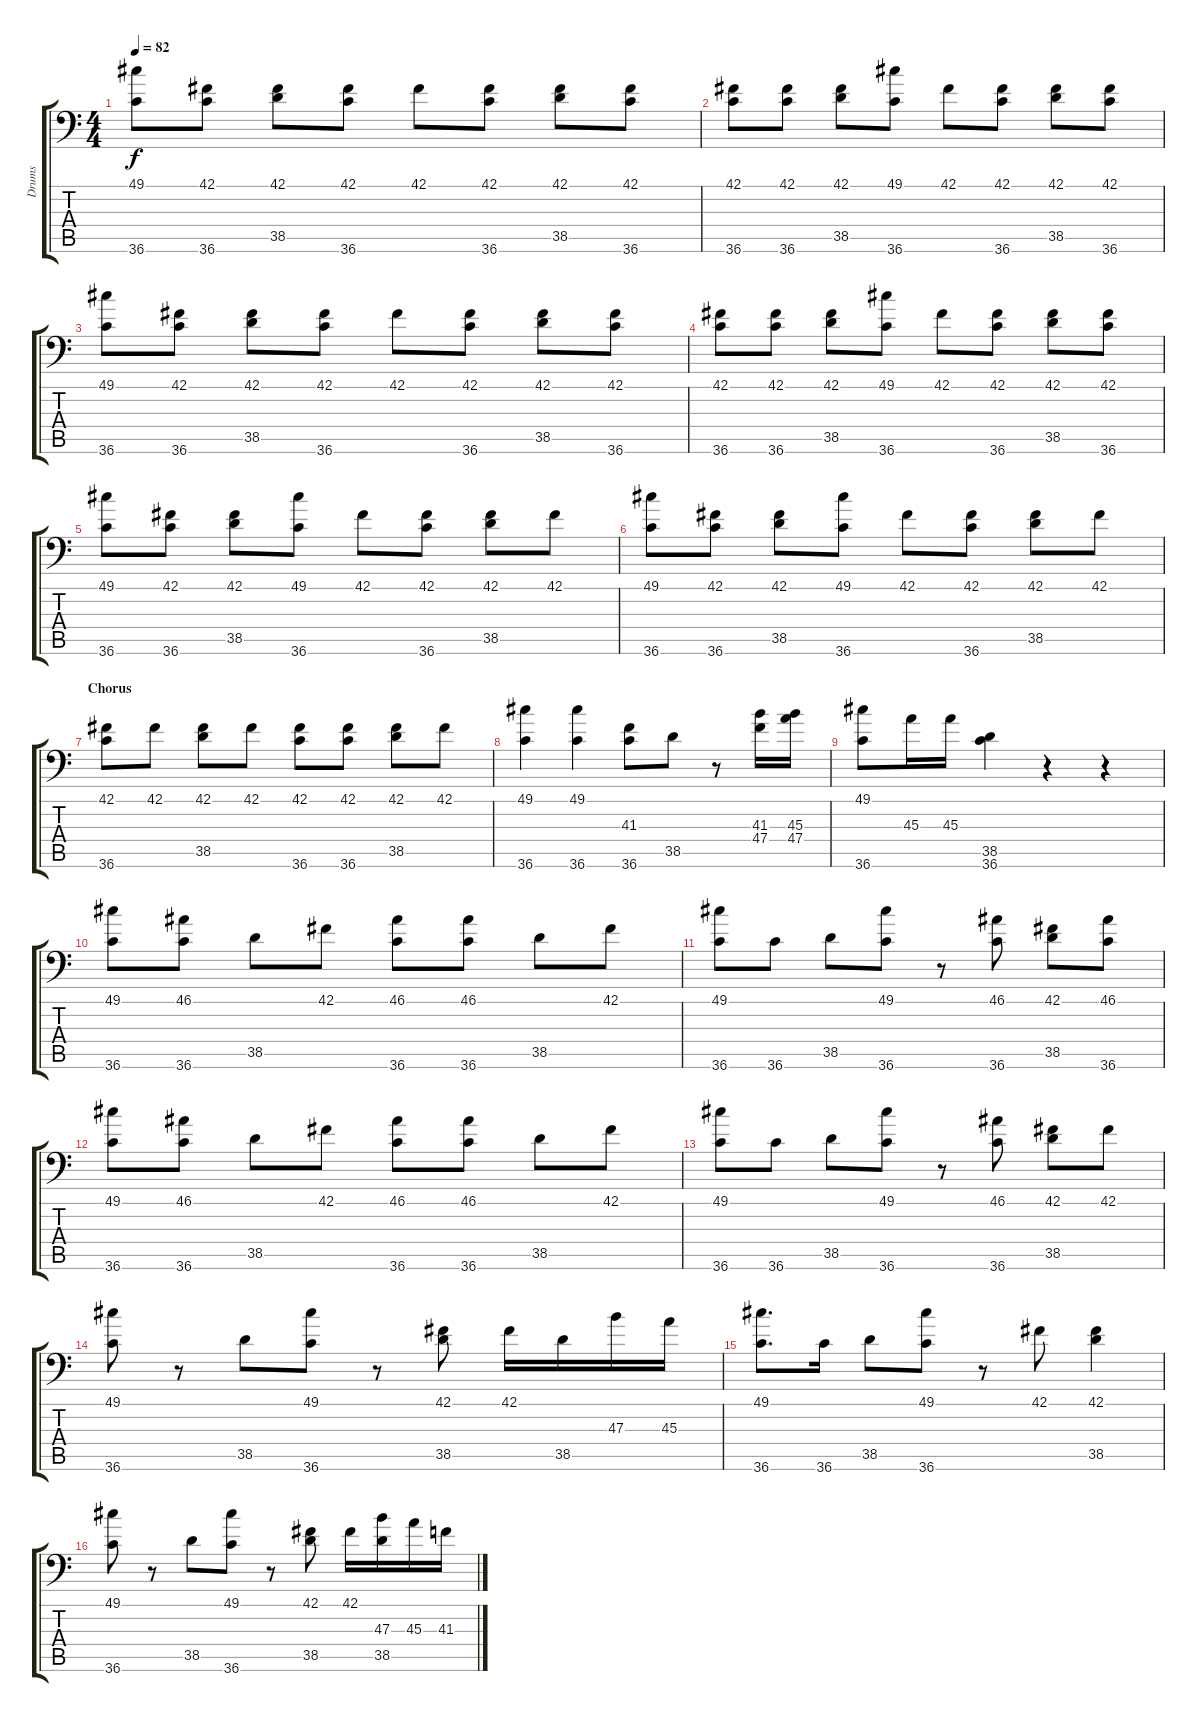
\track ("Drums" "Drums") {instrument acousticgrandpiano}
\staff {score tabs}
\tuning (C-1 C-1 C-1 C-1 C-1 C-1) {hide}
\ts (4 4)
\tempo 82
\clef f4
\ks c
(49.1 36.6).8{dy f} (42.1 36.6).8 (42.1 38.5).8 (42.1 36.6).8 42.1.8 (42.1 36.6).8 (42.1 38.5).8 (42.1 36.6).8 |
(42.1 36.6).8 (42.1 36.6).8 (42.1 38.5).8 (49.1 36.6).8 42.1.8 (42.1 36.6).8 (42.1 38.5).8 (42.1 36.6).8 |
(49.1 36.6).8 (42.1 36.6).8 (42.1 38.5).8 (42.1 36.6).8 42.1.8 (42.1 36.6).8 (42.1 38.5).8 (42.1 36.6).8 |
(42.1 36.6).8 (42.1 36.6).8 (42.1 38.5).8 (49.1 36.6).8 42.1.8 (42.1 36.6).8 (42.1 38.5).8 (42.1 36.6).8 |
(49.1 36.6).8 (42.1 36.6).8 (42.1 38.5).8 (49.1 36.6).8 42.1.8 (42.1 36.6).8 (42.1 38.5).8 42.1.8 |
(49.1 36.6).8 (42.1 36.6).8 (42.1 38.5).8 (49.1 36.6).8 42.1.8 (42.1 36.6).8 (42.1 38.5).8 42.1.8 |
\section ("" "Chorus")
(42.1 36.6).8 42.1.8 (42.1 38.5).8 42.1.8 (42.1 36.6).8 (42.1 36.6).8 (42.1 38.5).8 42.1.8 |
(49.1 36.6).4 (49.1 36.6).4 (41.3 36.6).8 38.5.8 r.8 (41.3 47.4).16 (45.3 47.4).16 |
(49.1 36.6).8 45.3.16 45.3.16 (38.5 36.6).4 r.4 r.4 |
(49.1 36.6).8 (46.1 36.6).8 38.5.8 42.1.8 (46.1 36.6).8 (46.1 36.6).8 38.5.8 42.1.8 |
(49.1 36.6).8 36.6.8 38.5.8 (49.1 36.6).8 r.8 (46.1 36.6).8 (42.1 38.5).8 (46.1 36.6).8 |
(49.1 36.6).8 (46.1 36.6).8 38.5.8 42.1.8 (46.1 36.6).8 (46.1 36.6).8 38.5.8 42.1.8 |
(49.1 36.6).8 36.6.8 38.5.8 (49.1 36.6).8 r.8 (46.1 36.6).8 (42.1 38.5).8 42.1.8 |
(49.1 36.6).8 r.8 38.5.8 (49.1 36.6).8 r.8 (42.1 38.5).8 42.1.16 38.5.16 47.3.16 45.3.16 |
(49.1 36.6).8{d} 36.6.16 38.5.8 (49.1 36.6).8 r.8 42.1.8 (42.1 38.5).4 |
(49.1 36.6).8 r.8 38.5.8 (49.1 36.6).8 r.8 (42.1 38.5).8 42.1.16 (47.3 38.5).16 45.3.16 41.3.16
